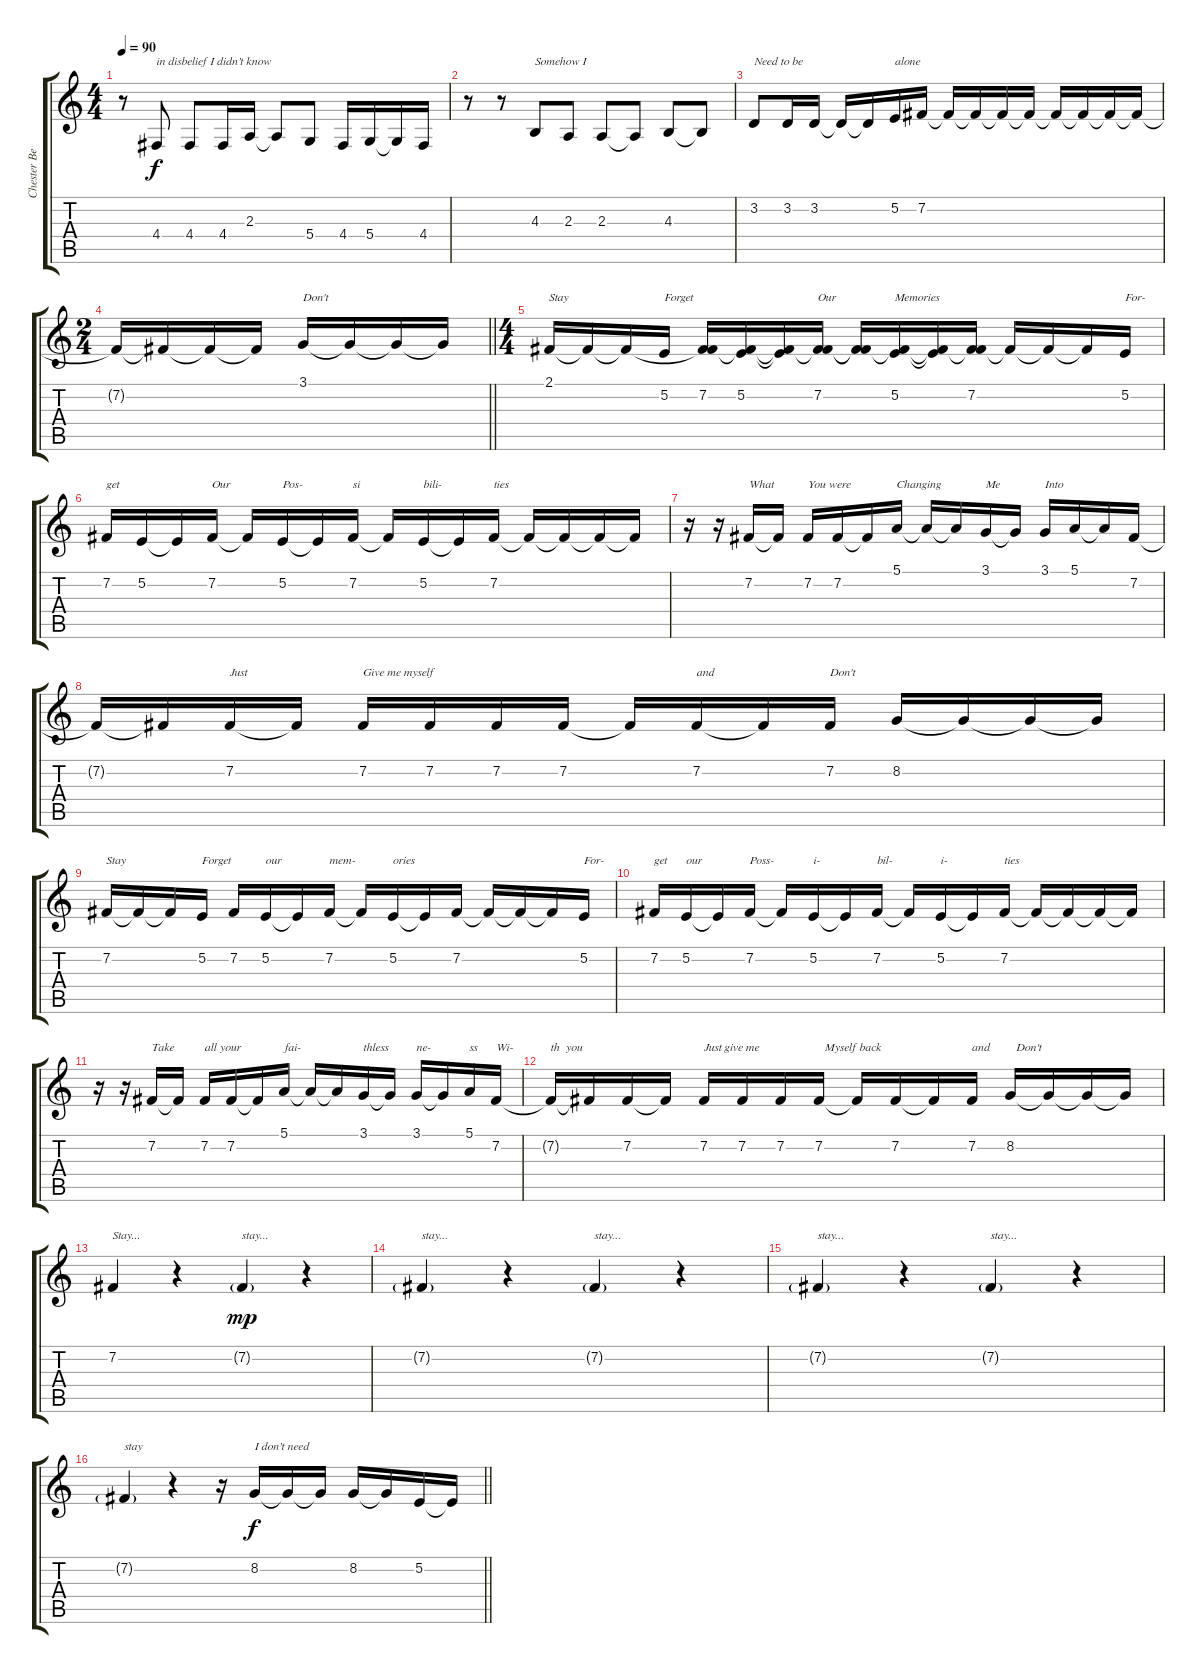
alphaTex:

\track ("Chester Bennington - Vocals" "Chester Be") {instrument harmonica}
\staff {score tabs}
\tuning (E4 B3 G3 D3 A2 E2) {hide}
\ts (4 4)
\tempo 90
\clef g2
\ks c
r.8{dy f} 4.4.8{txt "in disbelief I didn’t know"} 4.4.8 4.4.16 2.3.16 2.3{t}.8 5.4.8 4.4.16 5.4.16 5.4{t}.16 4.4.16 |
r.8 r.8 4.3.8{txt "Somehow I"} 2.3.8 2.3.8 2.3{t}.8 4.3.8 4.3{t}.8 |
3.2.8{txt "Need to be "} 3.2.16 3.2.16 3.2{t}.16 3.2{t}.16 5.2.16{txt "alone"} 7.2.16 7.2{t}.16 7.2{t}.16 7.2{t}.16 7.2{t}.16 7.2{t}.16 7.2{t}.16 7.2{t}.16 7.2{t}.16 |
\ts (2 4)
\barLineRight lightlight
7.2{t}.16 7.2{t}.16 7.2{t}.16 7.2{t}.16 3.1.16{txt "Don't"} 3.1{t}.16 3.1{t}.16 3.1{t}.16 |
\ts (4 4)
2.1.16{txt "Stay"} 2.1{t}.16 2.1{t}.16 5.2.16{txt "Forget "} (2.1{t} 7.2).16 (2.1{t} 5.2).16 (2.1{t} 5.2{t}).16 (2.1{t} 7.2).16{txt "Our"} (2.1{t} 7.2{t}).16 (2.1{t} 5.2).16{txt "Memories"} (2.1{t} 5.2{t}).16 (2.1{t} 7.2).16 7.2{t}.16 7.2{t}.16 7.2{t}.16 5.2.16{txt "For-"} |
7.2.16{txt "get"} 5.2.16 5.2{t}.16 7.2.16{txt "Our"} 7.2{t}.16 5.2.16{txt "Pos-"} 5.2{t}.16 7.2.16{txt "si"} 7.2{t}.16 5.2.16{txt "bili-"} 5.2{t}.16 7.2.16{txt "ties"} 7.2{t}.16 7.2{t}.16 7.2{t}.16 7.2{t}.16 |
r.16 r.16 7.2.16{txt "What"} 7.2{t}.16 7.2.16{txt "You were"} 7.2.16 7.2{t}.16 5.1.16{txt "Changing"} 5.1{t}.16 5.1{t}.16 3.1.16{txt "Me"} 3.1{t}.16 3.1.16{txt "Into"} 5.1.16 5.1{t}.16 7.2.16 |
7.2{t}.16 7.2{t}.16 7.2.16{txt "Just"} 7.2{t}.16 7.2.16{txt "Give me myself"} 7.2.16 7.2.16 7.2.16 7.2{t}.16 7.2.16{txt "and"} 7.2{t}.16 7.2.16{txt "Don't "} 8.2.16 8.2{t}.16 8.2{t}.16 8.2{t}.16 |
7.2.16{txt "Stay"} 7.2{t}.16 7.2{t}.16 5.2.16{txt "Forget"} 7.2.16 5.2.16{txt "our"} 5.2{t}.16 7.2.16{txt "mem-"} 7.2{t}.16 5.2.16{txt "ories"} 5.2{t}.16 7.2.16 7.2{t}.16 7.2{t}.16 7.2{t}.16 5.2.16{txt "For-"} |
7.2.16{txt "get"} 5.2.16{txt "our"} 5.2{t}.16 7.2.16{txt "Poss-"} 7.2{t}.16 5.2.16{txt "i-"} 5.2{t}.16 7.2.16{txt "bil-"} 7.2{t}.16 5.2.16{txt "i-"} 5.2{t}.16 7.2.16{txt "ties"} 7.2{t}.16 7.2{t}.16 7.2{t}.16 7.2{t}.16 |
r.16 r.16 7.2.16{txt "Take"} 7.2{t}.16 7.2.16{txt "all your "} 7.2.16 7.2{t}.16 5.1.16{txt "fai-"} 5.1{t}.16 5.1{t}.16 3.1.16{txt "thless"} 3.1{t}.16 3.1.16{txt "ne-"} 3.1{t}.16 5.1.16{txt "ss"} 7.2.16{txt "Wi-"} |
7.2{t}.16{txt "th  you"} 7.2{t}.16 7.2.16 7.2{t}.16 7.2.16{txt "Just give me"} 7.2.16 7.2.16 7.2.16{txt "  Myself back"} 7.2{t}.16 7.2.16 7.2{t}.16 7.2.16{txt "and"} 8.2.16{txt "  Don't"} 8.2{t}.16 8.2{t}.16 8.2{t}.16 |
7.2.4{txt "Stay..."} r.4 7.2{g}.4{txt "stay..." dy mp} r.4 |
7.2{g}.4{txt "stay..."} r.4 7.2{g}.4{txt "stay..."} r.4 |
7.2{g}.4{txt "stay..."} r.4 7.2{g}.4{txt "stay..."} r.4 |
\barLineRight lightlight
7.2{g}.4{txt "stay"} r.4 r.16 8.2.16{txt "I don’t need " dy f} 8.2{t}.16 8.2{t}.16 8.2.16 8.2{t}.16 5.2.16 5.2{t}.16
